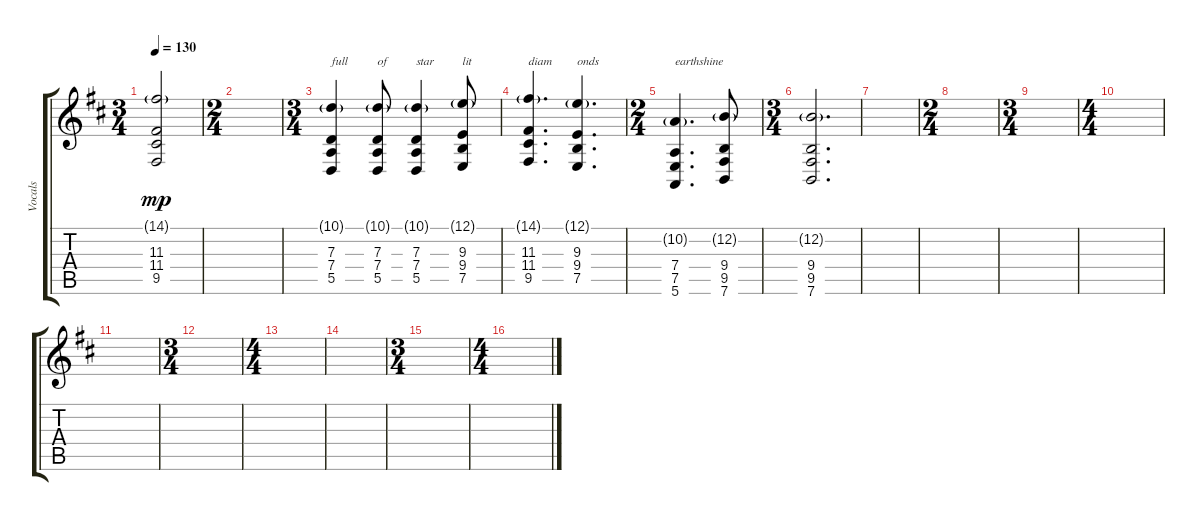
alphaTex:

\track ("Vocals" "Vocals") {instrument lead6voice bank 34}
\staff {score tabs}
\tuning (E4 B3 G3 D3 A2 E2) {hide}
\ts (3 4)
\tempo 130
\clef g2
\ks d
(14.1{g} 11.3 11.4 9.5).2{dy mp} |
\ts (2 4)
|
\ts (3 4)
(10.1{g} 7.3 7.4 5.5).4{txt "full"} (10.1{g} 7.3 7.4 5.5).8{txt "of"} (10.1{g} 7.3 7.4 5.5).4{txt "star"} (12.1{g} 9.3 9.4 7.5).8{txt "lit"} |
(14.1{g} 11.3 11.4 9.5).4{d txt "diam"} (12.1{g} 9.3 9.4 7.5).4{d txt "onds"} |
\ts (2 4)
(10.2{g} 7.4 7.5 5.6).4{d txt "earthshine"} (12.2{g} 9.4 9.5 7.6).8 |
\ts (3 4)
(12.2{g} 9.4 9.5 7.6).2{d} |
|
\ts (2 4)
|
\ts (3 4)
|
\ts (4 4)
|
|
\ts (3 4)
|
\ts (4 4)
|
|
\ts (3 4)
|
\ts (4 4)
